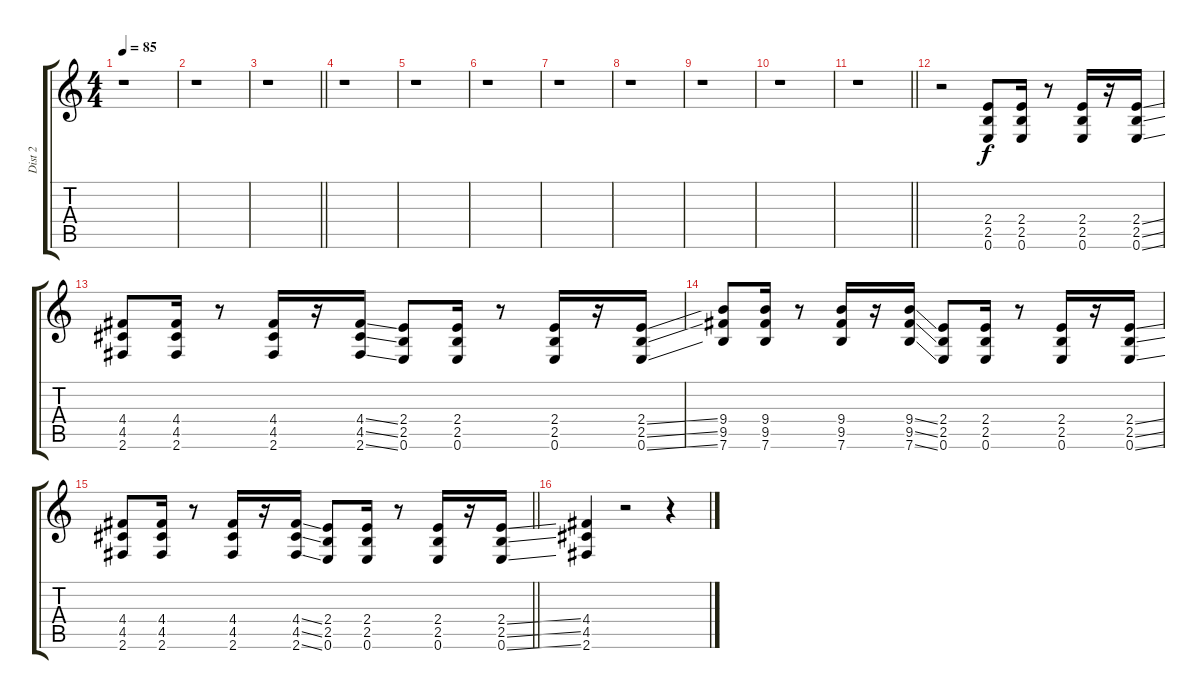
\track ("Dist 2" "Dist 2") {instrument distortionguitar}
\staff {score tabs}
\tuning (E4 B3 G3 D3 A2 E2) {hide}
\ts (4 4)
\tempo 85
\clef g2
\ks c
r.1{dy f} |
r.1 |
\barLineRight lightlight
r.1 |
r.1 |
r.1 |
r.1 |
r.1 |
r.1 |
r.1 |
r.1 |
\barLineRight lightlight
r.1 |
r.2 (2.4 2.5 0.6).8 (2.4 2.5 0.6).16 r.8 (2.4 2.5 0.6).16 r.16 (2.4{ss} 2.5{ss} 0.6{ss}).16 |
(4.4 4.5 2.6).8 (4.4 4.5 2.6).16 r.8 (4.4 4.5 2.6).16 r.16 (4.4{ss} 4.5{ss} 2.6{ss}).16 (2.4 2.5 0.6).8 (2.4 2.5 0.6).16 r.8 (2.4 2.5 0.6).16 r.16 (2.4{ss} 2.5{ss} 0.6{ss}).16 |
(9.4 9.5 7.6).8 (9.4 9.5 7.6).16 r.8 (9.4 9.5 7.6).16 r.16 (9.4{ss} 9.5{ss} 7.6{ss}).16 (2.4 2.5 0.6).8 (2.4 2.5 0.6).16 r.8 (2.4 2.5 0.6).16 r.16 (2.4{ss} 2.5{ss} 0.6{ss}).16 |
\barLineRight lightlight
(4.4 4.5 2.6).8 (4.4 4.5 2.6).16 r.8 (4.4 4.5 2.6).16 r.16 (4.4{ss} 4.5{ss} 2.6{ss}).16 (2.4 2.5 0.6).8 (2.4 2.5 0.6).16 r.8 (2.4 2.5 0.6).16 r.16 (2.4{ss} 2.5{ss} 0.6{ss}).16 |
(4.4 4.5 2.6).4 r.2 r.4
